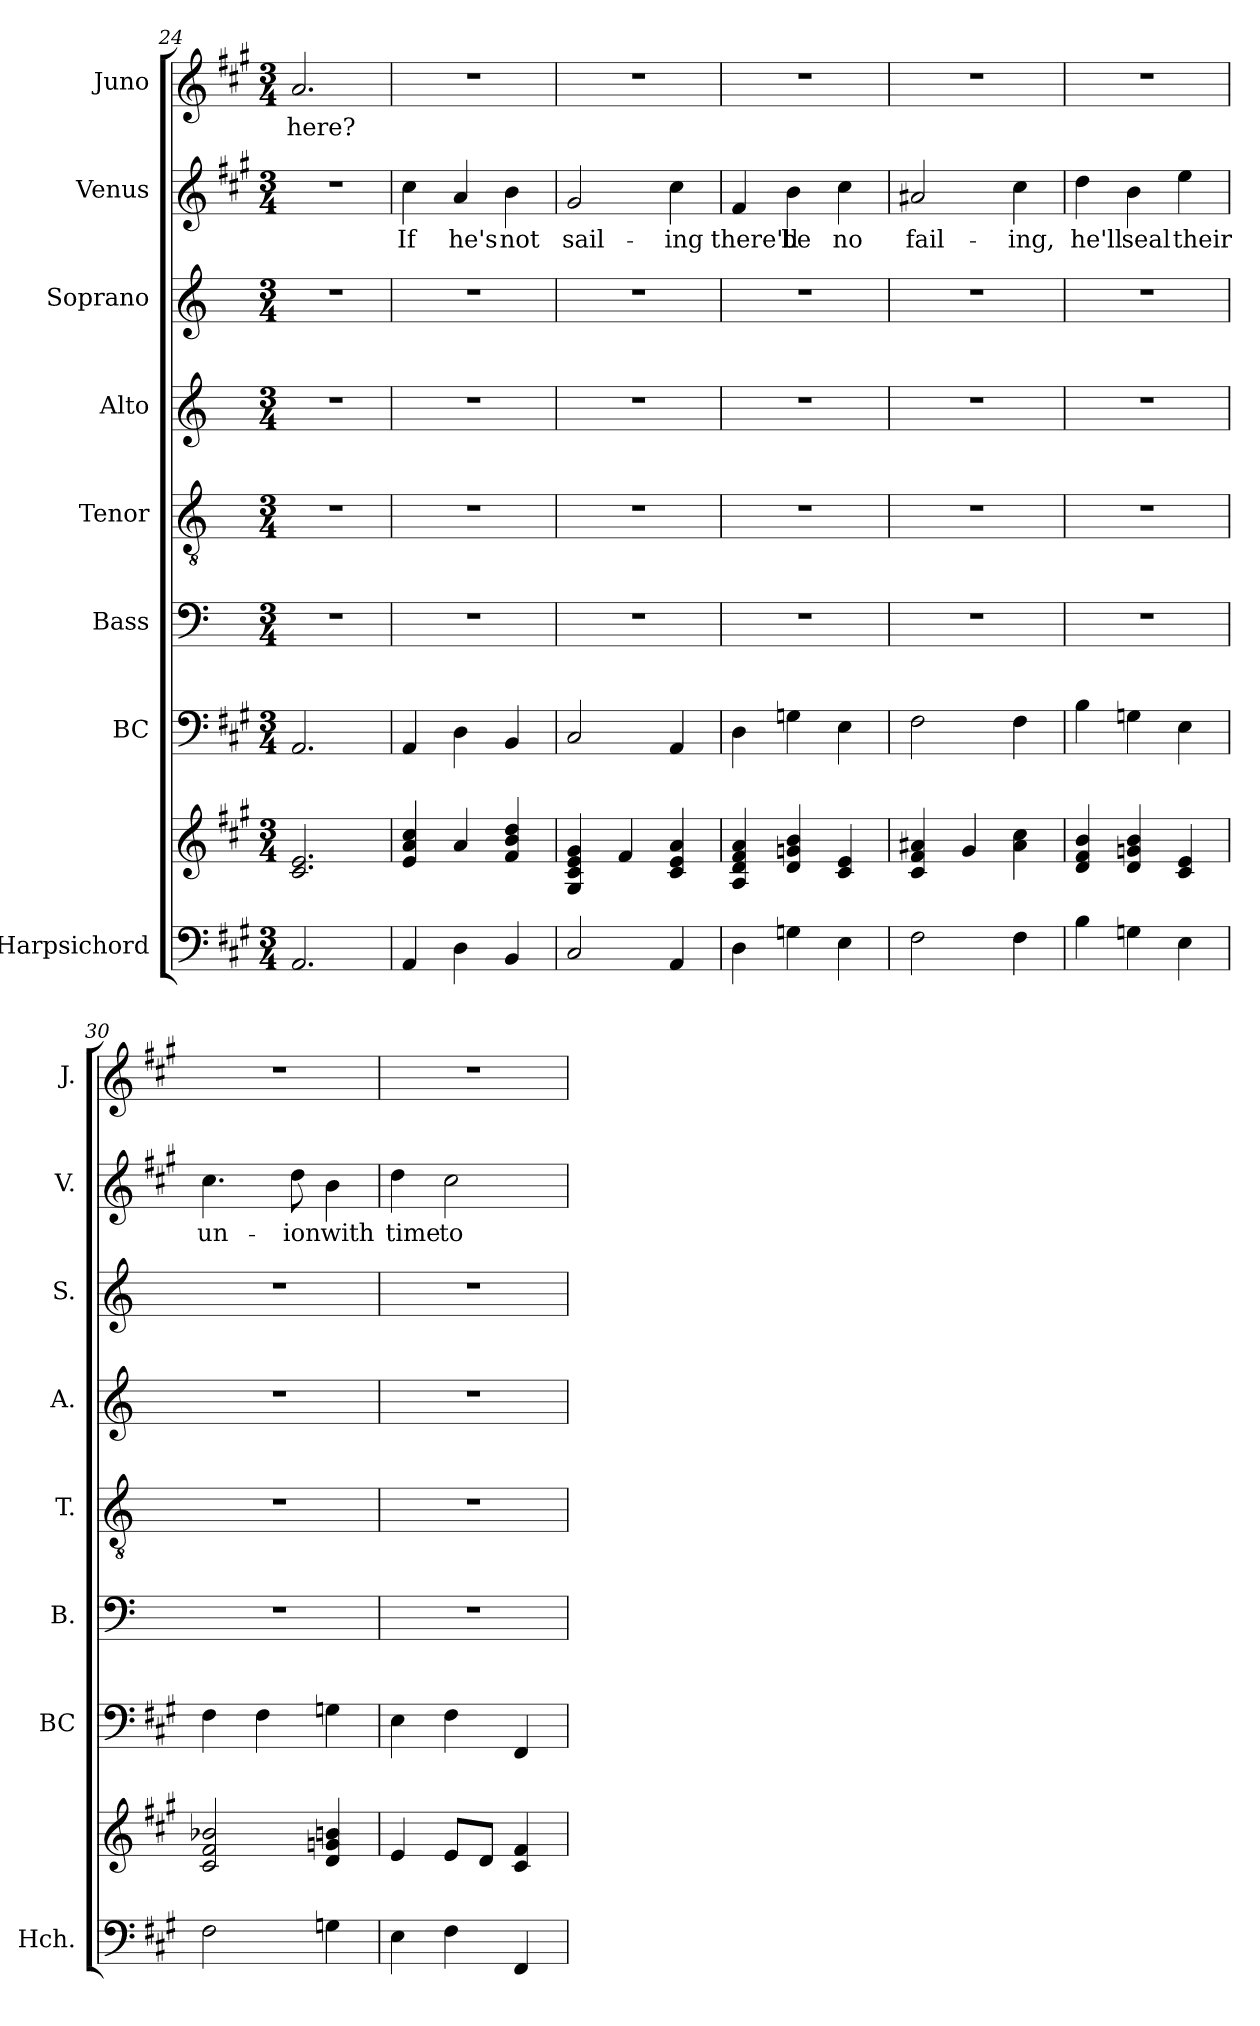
**kern	**kern	**kern	**kern	**kern	**kern	**kern	**kern	**text	**kern	**text
*part8	*part8	*part7	*part6	*part5	*part4	*part3	*part2	*part2	*part1	*part1
*staff9	*staff8	*staff7	*staff6	*staff5	*staff4	*staff3	*staff2	*staff2	*staff1	*staff1
*I"Harpsichord	*	*I"BC	*I"Bass	*I"Tenor	*I"Alto	*I"Soprano	*I"Venus	*	*I"Juno	*
*I'Hch.	*	*I'BC	*I'B.	*I'T.	*I'A.	*I'S.	*I'V.	*	*I'J.	*
*clefF4	*clefG2	*clefF4	*clefF4	*clefGv2	*clefG2	*clefG2	*clefG2	*	*clefG2	*
*k[f#c#g#]	*k[f#c#g#]	*k[f#c#g#]	*k[]	*k[]	*k[]	*k[]	*k[f#c#g#]	*	*k[f#c#g#]	*
*M3/4	*M3/4	*M3/4	*M3/4	*M3/4	*M3/4	*M3/4	*M3/4	*	*M3/4	*
=24	=24	=24	=24	=24	=24	=24	=24	=24	=24	=24
!	!	!	!	!	!	!	!	!	!	!LO:LY:b
2.AA/	2.c#/ 2.e/	2.AA/	2.r	2.r	2.r	2.r	2.r	.	2.a/	here?
=25	=25	=25	=25	=25	=25	=25	=25	=25	=25	=25
!	!	!	!	!	!	!	!	!LO:LY:b	!	!
4AA/	4e/ 4a/ 4cc#/	4AA/	2.r	2.r	2.r	2.r	4cc#\	If	2.r	.
!	!	!	!	!	!	!	!	!LO:LY:b	!	!
4D\	4a/	4D\	.	.	.	.	4a/	he's	.	.
!	!	!	!	!	!	!	!	!LO:LY:b	!	!
4BB/	4f#/ 4b/ 4dd/	4BB/	.	.	.	.	4b\	not	.	.
!!LO:PB:g=z
=26	=26	=26	=26	=26	=26	=26	=26	=26	=26	=26
!	!	!	!	!	!	!	!	!LO:LY:b	!	!
2C#/	4G#/ 4c#/ 4e/ 4g#/	2C#/	2.r	2.r	2.r	2.r	2g#/	sail-	2.r	.
.	4f#/	.	.	.	.	.	.	.	.	.
!	!	!	!	!	!	!	!	!LO:LY:b	!	!
4AA/	4c#/ 4e/ 4a/	4AA/	.	.	.	.	4cc#\	-ing	.	.
=27	=27	=27	=27	=27	=27	=27	=27	=27	=27	=27
!	!	!	!	!	!	!	!	!LO:LY:b	!	!
4D\	4A/ 4d/ 4f#/ 4a/	4D\	2.r	2.r	2.r	2.r	4f#/	there'll	2.r	.
!	!	!	!	!	!	!	!	!LO:LY:b	!	!
4Gn\	4d/ 4gn/ 4b/	4Gn\	.	.	.	.	4b\	be	.	.
!	!	!	!	!	!	!	!	!LO:LY:b	!	!
4E\	4c#/ 4e/	4E\	.	.	.	.	4cc#\	no	.	.
=28	=28	=28	=28	=28	=28	=28	=28	=28	=28	=28
!	!	!	!	!	!	!	!	!LO:LY:b	!	!
2F#\	4c#/ 4f#/ 4a#X/	2F#\	2.r	2.r	2.r	2.r	2a#X/	fail-	2.r	.
.	4g#/	.	.	.	.	.	.	.	.	.
!	!	!	!	!	!	!	!	!LO:LY:b	!	!
4F#\	4a#\ 4cc#\	4F#\	.	.	.	.	4cc#\	-ing,	.	.
=29	=29	=29	=29	=29	=29	=29	=29	=29	=29	=29
!	!	!	!	!	!	!	!	!LO:LY:b	!	!
4B\	4d/ 4f#/ 4b/	4B\	2.r	2.r	2.r	2.r	4dd\	he'll	2.r	.
!	!	!	!	!	!	!	!	!LO:LY:b	!	!
4Gn\	4d/ 4gn/ 4b/	4Gn\	.	.	.	.	4b\	seal	.	.
!	!	!	!	!	!	!	!	!LO:LY:b	!	!
4E\	4c#/ 4e/	4E\	.	.	.	.	4ee\	their	.	.
=30	=30	=30	=30	=30	=30	=30	=30	=30	=30	=30
!	!	!	!	!	!	!	!	!LO:LY:b	!	!
2F#\	2c#/ 2f#/ 2b-X/	4F#\	2.r	2.r	2.r	2.r	4.cc#\	un-	2.r	.
.	.	4F#\	.	.	.	.	.	.	.	.
!	!	!	!	!	!	!	!	!LO:LY:b	!	!
.	.	.	.	.	.	.	8dd\	-ion	.	.
!	!	!	!	!	!	!	!	!LO:LY:b	!	!
4Gn\	4d/ 4gn/ 4bn/	4Gn\	.	.	.	.	4b\	with	.	.
=31	=31	=31	=31	=31	=31	=31	=31	=31	=31	=31
!	!	!	!	!	!	!	!	!LO:LY:b	!	!
4E\	4e/	4E\	2.r	2.r	2.r	2.r	4dd\	time	2.r	.
!	!	!	!	!	!	!	!	!LO:LY:b	!	!
4F#\	8e/L	4F#\	.	.	.	.	2cc#\	to	.	.
.	8d/J	.	.	.	.	.	.	.	.	.
4FF#/	4c#/ 4f#/	4FF#/	.	.	.	.	.	.	.	.
=	=	=	=	=	=	=	=	=	=	=
*-	*-	*-	*-	*-	*-	*-	*-	*-	*-	*-
